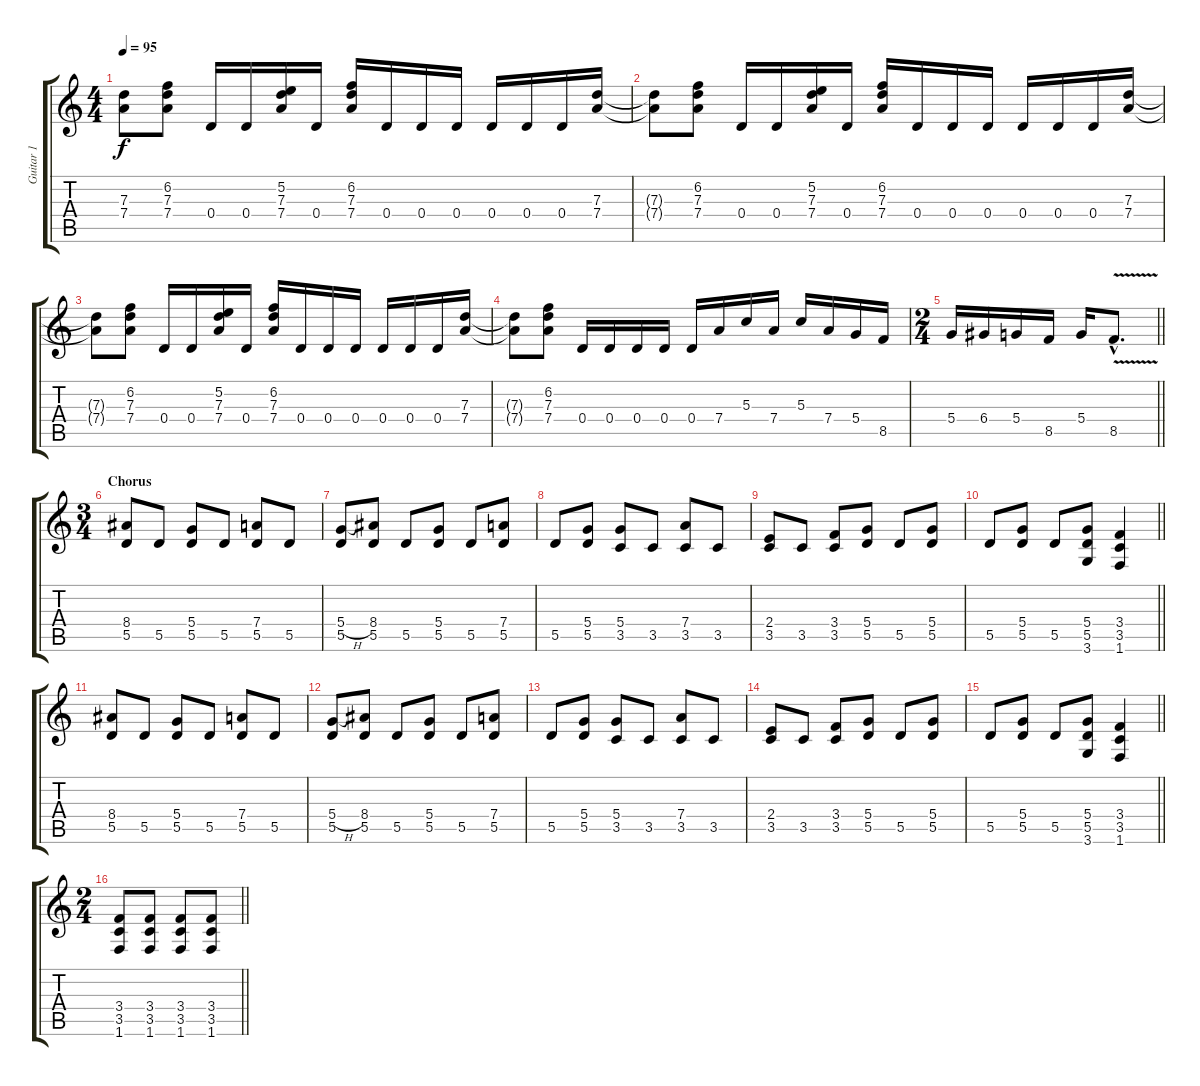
\track ("Guitar 1" "Guitar 1") {instrument distortionguitar}
\staff {score tabs}
\tuning (E4 B3 G3 D3 A2 E2) {hide}
\ts (4 4)
\tempo 95
\clef g2
\ks c
(7.3 7.4).8{dy f} (6.2 7.3 7.4).8 0.4.16 0.4.16 (5.2 7.3 7.4).16 0.4.16 (6.2 7.3 7.4).16 0.4.16 0.4.16 0.4.16 0.4.16 0.4.16 0.4.16 (7.3 7.4).16 |
(7.3{t} 7.4{t}).8 (6.2 7.3 7.4).8 0.4.16 0.4.16 (5.2 7.3 7.4).16 0.4.16 (6.2 7.3 7.4).16 0.4.16 0.4.16 0.4.16 0.4.16 0.4.16 0.4.16 (7.3 7.4).16 |
(7.3{t} 7.4{t}).8 (6.2 7.3 7.4).8 0.4.16 0.4.16 (5.2 7.3 7.4).16 0.4.16 (6.2 7.3 7.4).16 0.4.16 0.4.16 0.4.16 0.4.16 0.4.16 0.4.16 (7.3 7.4).16 |
(7.3{t} 7.4{t}).8 (6.2 7.3 7.4).8 0.4.16 0.4.16 0.4.16 0.4.16 0.4.16 7.4.16 5.3.16 7.4.16 5.3.16 7.4.16 5.4.16 8.5.16 |
\ts (2 4)
\barLineRight lightlight
5.4.16 6.4.16 5.4.16 8.5.16 5.4.16 8.5{v hac}.8{d} |
\ts (3 4)
\section ("" "Chorus")
(8.4 5.5).8 5.5.8 (5.4 5.5).8 5.5.8 (7.4 5.5).8 5.5.8 |
(5.4{h} 5.5).8 (8.4 5.5).8 5.5.8 (5.4 5.5).8 5.5.8 (7.4 5.5).8 |
5.5.8 (5.4 5.5).8 (5.4 3.5).8 3.5.8 (7.4 3.5).8 3.5.8 |
(2.4 3.5).8 3.5.8 (3.4 3.5).8 (5.4 5.5).8 5.5.8 (5.4 5.5).8 |
\barLineRight lightlight
5.5.8 (5.4 5.5).8 5.5.8 (5.4 5.5 3.6).8 (3.4 3.5 1.6).4 |
(8.4 5.5).8 5.5.8 (5.4 5.5).8 5.5.8 (7.4 5.5).8 5.5.8 |
(5.4{h} 5.5).8 (8.4 5.5).8 5.5.8 (5.4 5.5).8 5.5.8 (7.4 5.5).8 |
5.5.8 (5.4 5.5).8 (5.4 3.5).8 3.5.8 (7.4 3.5).8 3.5.8 |
(2.4 3.5).8 3.5.8 (3.4 3.5).8 (5.4 5.5).8 5.5.8 (5.4 5.5).8 |
\barLineRight lightlight
5.5.8 (5.4 5.5).8 5.5.8 (5.4 5.5 3.6).8 (3.4 3.5 1.6).4 |
\ts (2 4)
\barLineRight lightlight
(3.4 3.5 1.6).8 (3.4 3.5 1.6).8 (3.4 3.5 1.6).8 (3.4 3.5 1.6).8
